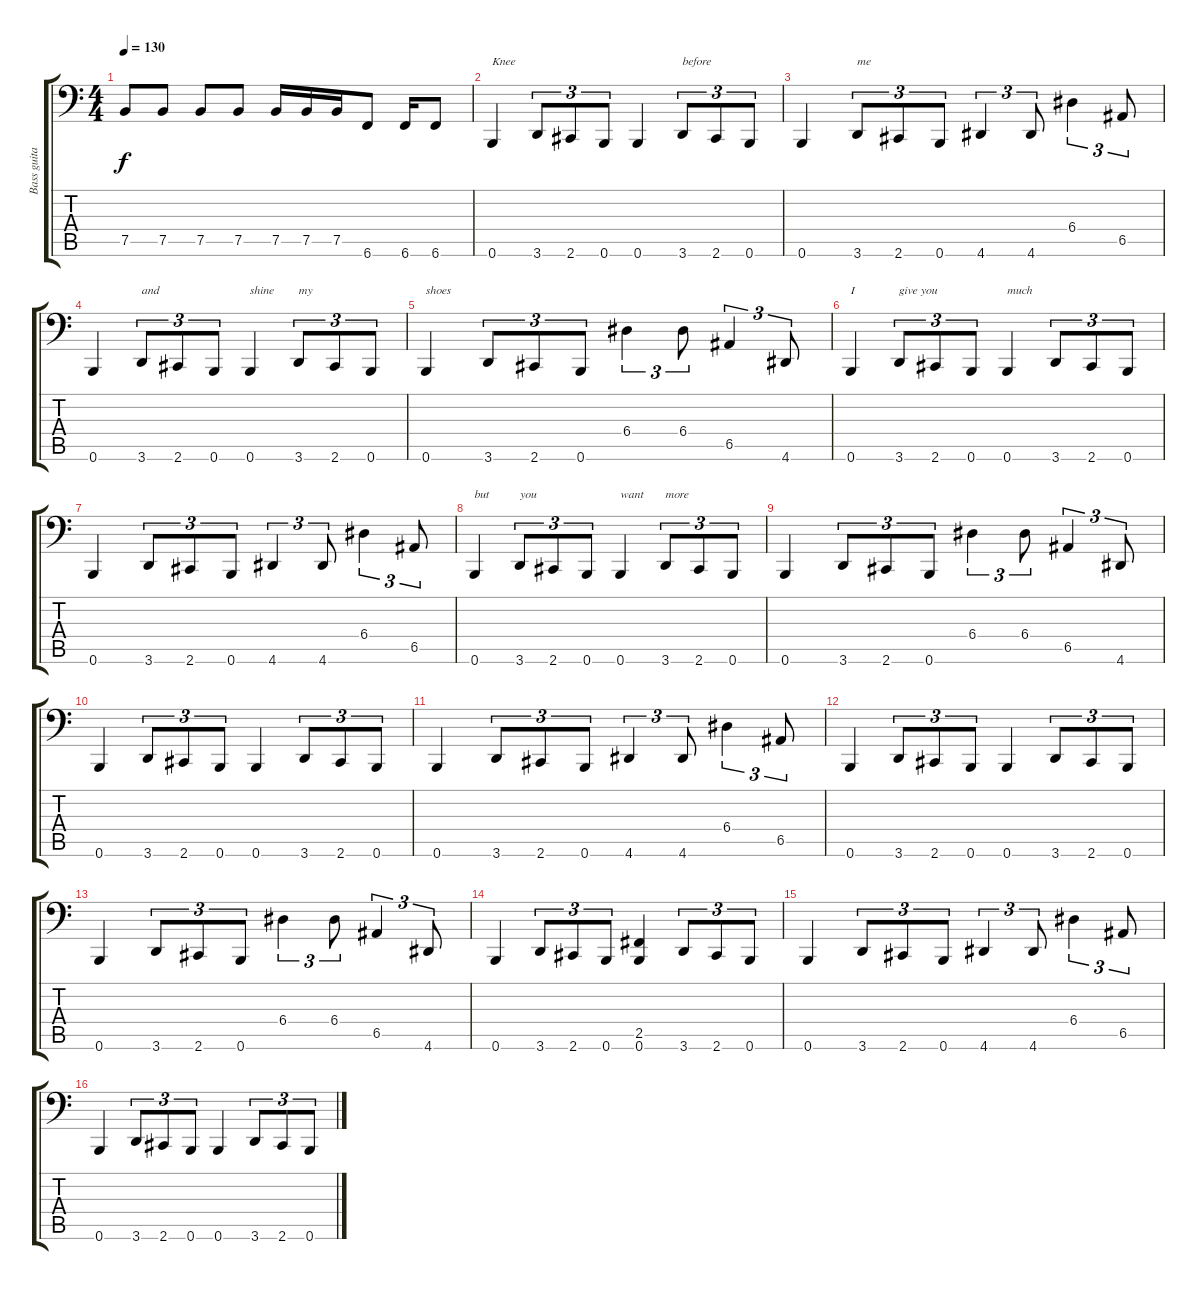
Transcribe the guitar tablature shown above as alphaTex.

\track ("Bass guitar" "Bass guita") {instrument electricbassfinger}
\staff {score tabs}
\tuning (C3 G2 D2 A1 E1 B0) {hide}
\ts (4 4)
\tempo 130
\clef f4
\ks c
7.5.8{dy f} 7.5.8 7.5.8 7.5.8 7.5.16 7.5.16 7.5.16 6.6.8 6.6.16 6.6.8 |
0.6.4{txt "Knee"} 3.6.8{tu (3 2)} 2.6.8{tu (3 2)} 0.6.8{tu (3 2)} 0.6.4 3.6.8{tu (3 2) txt "before"} 2.6.8{tu (3 2)} 0.6.8{tu (3 2)} |
0.6.4 3.6.8{tu (3 2) txt "me"} 2.6.8{tu (3 2)} 0.6.8{tu (3 2)} 4.6.4{tu (3 2)} 4.6.8{tu (3 2)} 6.4.4{tu (3 2)} 6.5.8{tu (3 2)} |
0.6.4 3.6.8{tu (3 2) txt "and"} 2.6.8{tu (3 2)} 0.6.8{tu (3 2)} 0.6.4{txt "shine"} 3.6.8{tu (3 2) txt "my"} 2.6.8{tu (3 2)} 0.6.8{tu (3 2)} |
0.6.4{txt "shoes"} 3.6.8{tu (3 2)} 2.6.8{tu (3 2)} 0.6.8{tu (3 2)} 6.4.4{tu (3 2)} 6.4.8{tu (3 2)} 6.5.4{tu (3 2)} 4.6.8{tu (3 2)} |
0.6.4{txt "I"} 3.6.8{tu (3 2) txt "give you"} 2.6.8{tu (3 2)} 0.6.8{tu (3 2)} 0.6.4{txt "much"} 3.6.8{tu (3 2)} 2.6.8{tu (3 2)} 0.6.8{tu (3 2)} |
0.6.4 3.6.8{tu (3 2)} 2.6.8{tu (3 2)} 0.6.8{tu (3 2)} 4.6.4{tu (3 2)} 4.6.8{tu (3 2)} 6.4.4{tu (3 2)} 6.5.8{tu (3 2)} |
0.6.4{txt "but"} 3.6.8{tu (3 2) txt "you"} 2.6.8{tu (3 2)} 0.6.8{tu (3 2)} 0.6.4{txt "want"} 3.6.8{tu (3 2) txt "more"} 2.6.8{tu (3 2)} 0.6.8{tu (3 2)} |
0.6.4 3.6.8{tu (3 2)} 2.6.8{tu (3 2)} 0.6.8{tu (3 2)} 6.4.4{tu (3 2)} 6.4.8{tu (3 2)} 6.5.4{tu (3 2)} 4.6.8{tu (3 2)} |
0.6.4 3.6.8{tu (3 2)} 2.6.8{tu (3 2)} 0.6.8{tu (3 2)} 0.6.4 3.6.8{tu (3 2)} 2.6.8{tu (3 2)} 0.6.8{tu (3 2)} |
0.6.4 3.6.8{tu (3 2)} 2.6.8{tu (3 2)} 0.6.8{tu (3 2)} 4.6.4{tu (3 2)} 4.6.8{tu (3 2)} 6.4.4{tu (3 2)} 6.5.8{tu (3 2)} |
0.6.4 3.6.8{tu (3 2)} 2.6.8{tu (3 2)} 0.6.8{tu (3 2)} 0.6.4 3.6.8{tu (3 2)} 2.6.8{tu (3 2)} 0.6.8{tu (3 2)} |
0.6.4 3.6.8{tu (3 2)} 2.6.8{tu (3 2)} 0.6.8{tu (3 2)} 6.4.4{tu (3 2)} 6.4.8{tu (3 2)} 6.5.4{tu (3 2)} 4.6.8{tu (3 2)} |
0.6.4 3.6.8{tu (3 2)} 2.6.8{tu (3 2)} 0.6.8{tu (3 2)} (2.5 0.6).4 3.6.8{tu (3 2)} 2.6.8{tu (3 2)} 0.6.8{tu (3 2)} |
0.6.4 3.6.8{tu (3 2)} 2.6.8{tu (3 2)} 0.6.8{tu (3 2)} 4.6.4{tu (3 2)} 4.6.8{tu (3 2)} 6.4.4{tu (3 2)} 6.5.8{tu (3 2)} |
0.6.4 3.6.8{tu (3 2)} 2.6.8{tu (3 2)} 0.6.8{tu (3 2)} 0.6.4 3.6.8{tu (3 2)} 2.6.8{tu (3 2)} 0.6.8{tu (3 2)}
